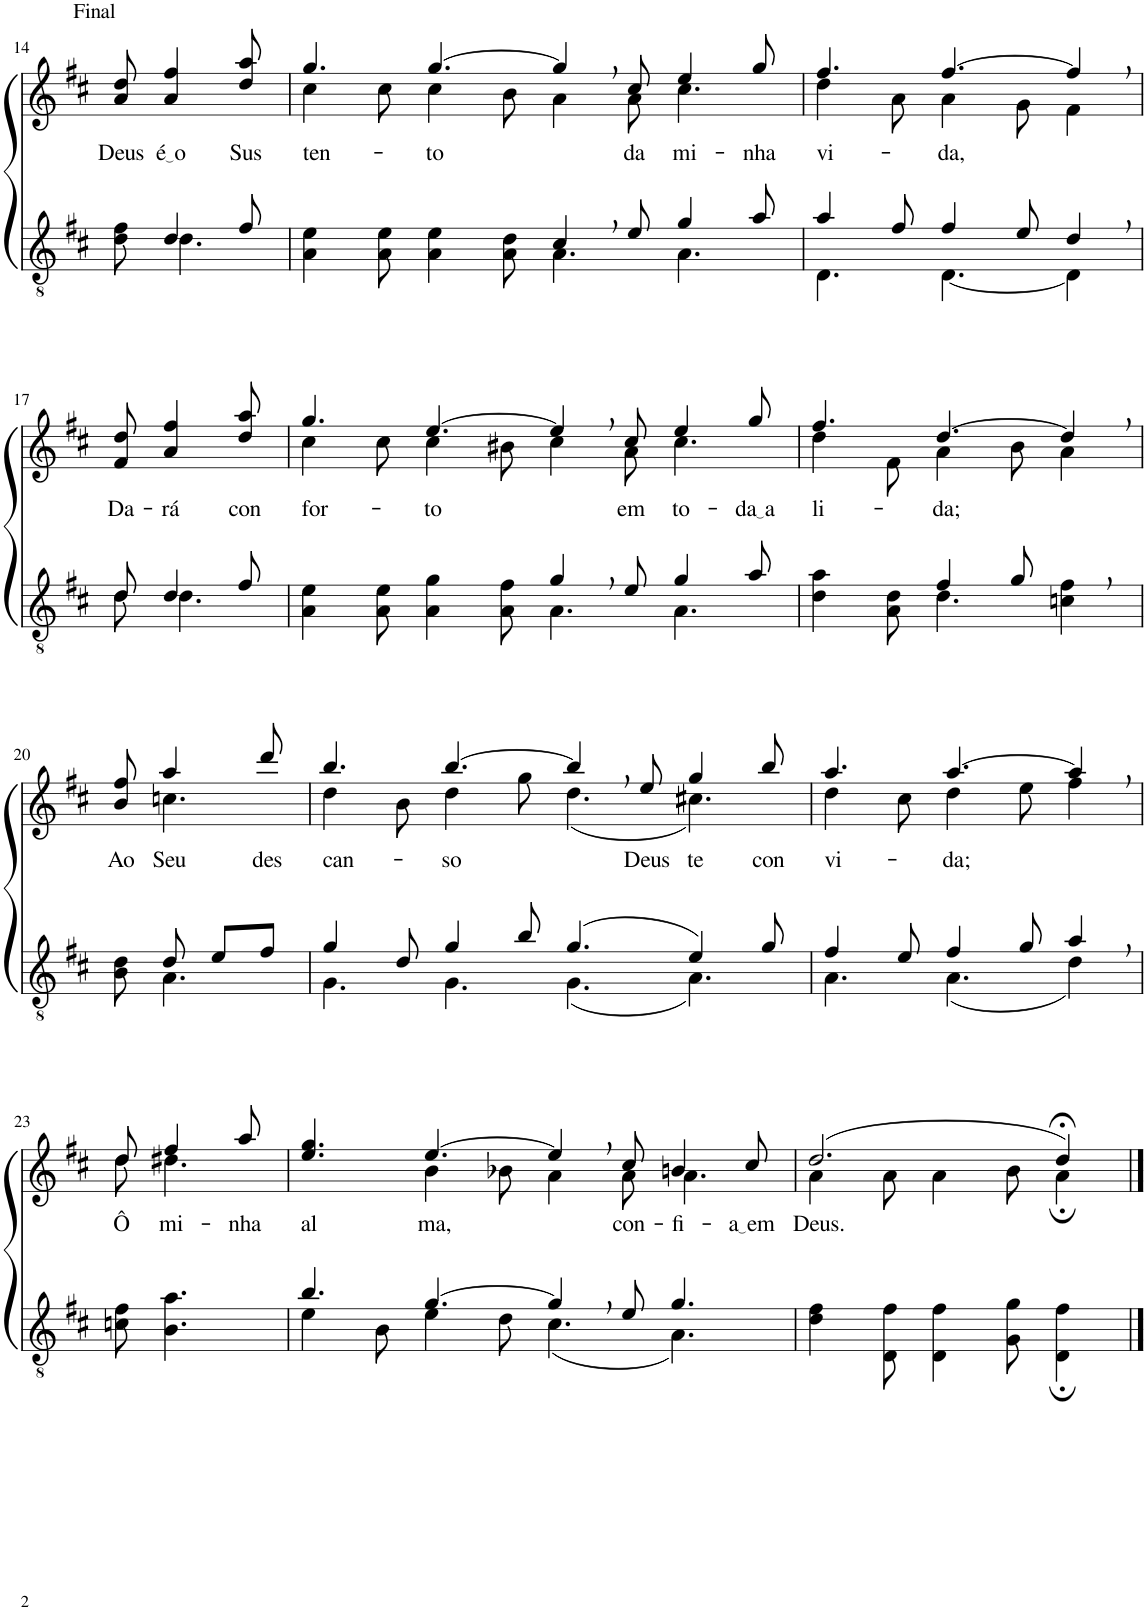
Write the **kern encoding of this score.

**kern	**kern	**text
*part2	*part1	*part1
*staff2	*staff1	*staff1
*I"Parte III e IV	*I"Parte I e II	*
!!LO:PB:g=z
*clefGv2	*clefG2	*
*Trd5c9	*Trd5c9	*
*k[f#c#]	*k[f#c#]	*
*M12/8	*M12/8	*
=14	=14	=14
*^	*	*
!	!	!LO:TX:a:t=Final	!
!	!	!	!LO:LY:b
8d\ 8f#\	8ryy	8a/ 8dd/	Deus
!	!	!	!LO:LY:b
4d/	4.d\	4a/ 4ff#/	é o
!	!	!	!LO:LY:b
8f#/	.	8dd/ 8aa/	Sus-
=15	=15	=15	=15
*	*	*^	*
!	!	!	!	!LO:LY:b
2.ryy	4A\ 4e\	4.gg/	4cc#\	-ten-
.	8A\ 8e\	.	8cc#\	.
!	!	!	!	!LO:LY:b
.	4A\ 4e\	[4.gg/	4cc#\	-to
.	8A\ 8d\	.	8b\	.
4c#,/	4.A\	4gg,/]	4a\	.
!	!	!	!	!LO:LY:b
8e/	.	8cc#/	8a\	da
!	!	!	!	!LO:LY:b
4g/	4.A\	4ee/	4.cc#\	mi-
!	!	!	!	!LO:LY:b
8a/	.	8gg/	.	-nha
=16	=16	=16	=16	=16
!	!	!	!	!LO:LY:b
4a/	4.D\	4.ff#/	4dd\	vi-
8f#/	.	.	8a\	.
!	!	!	!	!LO:LY:b
4f#/	[4.D\	[4.ff#/	4a\	-da,
8e/	.	.	8g\	.
4d,/	4D\]	4ff#,/]	4f#\	.
!!LO:LB:g=z
=17	=17	=17	=17	=17
!	!	!	!	!LO:LY:b
*	*	*v	*v	*
8d/	8d\	8f#/ 8dd/	Da-
!	!	!	!LO:LY:b
4d/	4.d\	4a/ 4ff#/	-rá
!	!	!	!LO:LY:b
8f#/	.	8dd/ 8aa/	con-
=18	=18	=18	=18
*	*	*^	*
!	!	!	!	!LO:LY:b
2.ryy	4A\ 4e\	4.gg/	4cc#\	-for-
.	8A\ 8e\	.	8cc#\	.
!	!	!	!	!LO:LY:b
.	4A\ 4g\	[4.ee/	4cc#\	-to
.	8A\ 8f#\	.	8b#X\	.
4g,/	4.A\	4ee,/]	4cc#\	.
!	!	!	!	!LO:LY:b
8e/	.	8cc#/	8a\	em
!	!	!	!	!LO:LY:b
4g/	4.A\	4ee/	4.cc#\	to-
!	!	!	!	!LO:LY:b
8a/	.	8gg/	.	da a
=19	=19	=19	=19	=19
!	!	!	!	!LO:LY:b
4ryy	4d\ 4a\	4.ff#/	4dd\	li-
8ryy	8A\ 8d\	.	8f#\	.
!	!	!	!	!LO:LY:b
4f#/	4.d\	[4.dd/	4a\	-da;
8g/	.	.	8b\	.
8ryy	4cn\ 4f#\	4dd,/]	4a\	.
8ryy	.	.	.	.
!!LO:LB:g=z	!!
=20	=20	=20	=20	=20
!	!	!	!	!LO:LY:b
8ryy	8B\ 8d\	8b/ 8ff#/	8ryy	Ao
!	!	!	!	!LO:LY:b
8d/	4.A\	4aa/	4.ccn\	Seu
8e/L	.	.	.	.
!	!	!	!	!LO:LY:b
8f#/J	.	8ddd/	.	des-
=21	=21	=21	=21	=21
!	!	!	!	!LO:LY:b
4g/	4.G\	4.bb/	4dd\	-can-
8d/	.	.	8b\	.
!	!	!	!	!LO:LY:b
4g/	4.G\	[4.bb/	4dd\	-so
8b/	.	.	8gg\	.
(4.g/	(4.G\	4bb,/]	(4.dd\	.
!	!	!	!	!LO:LY:b
.	.	8ee/	.	Deus
!	!	!	!	!LO:LY:b
4e/)	4.A\)	4gg/	4.cc#X\)	te
!	!	!	!	!LO:LY:b
8g/	.	8bb/	.	con-
=22	=22	=22	=22	=22
!	!	!	!	!LO:LY:b
4f#/	4.A\	4.aa/	4dd\	-vi-
8e/	.	.	8cc#\	.
!	!	!	!	!LO:LY:b
4f#/	(4.A\	[4.aa/	4dd\	-da;
8g/	.	.	8ee\	.
4a,/	4d\)	4aa,/]	4ff#\	.
!!LO:LB:g=z	!!
=23	=23	=23	=23	=23
!	!	!	!	!LO:LY:b
*v	*v	*	*	*
8cn\ 8f#\	8dd/	8dd\	Ô
!	!	!	!LO:LY:b
4.B\ 4.a\	4ff#/	4.dd#X\	mi-
!	!	!	!LO:LY:b
.	8aa/	.	-nha
=24	=24	=24	=24
*^	*	*	*
!	!	!	!	!LO:LY:b
4.b/	4e\	4.ee/ 4.gg/	4.ryy	al-
.	8B\	.	.	.
!	!	!	!	!LO:LY:b
[4.g/	4e\	[4.ee/	4b\	-ma,
.	8d\	.	8b-X\	.
4g,/]	(4.c#\	4ee,/]	4a\	.
!	!	!	!	!LO:LY:b
8e/	.	8cc#/	8a\	con-
!	!	!	!	!LO:LY:b
4.g/	4.A\)	4bn/	4.a\	-fi-
!	!	!	!	!LO:LY:b
.	.	8cc#/	.	a em
*v	*v	*	*	*
=25	=25	=25	=25
!	!	!	!LO:LY:b
4d\ 4f#\	(2.dd/	4a\	Deus.
8D\ 8f#\	.	8a\	.
4D\ 4f#\	.	4a\	.
8G\ 8g\	.	8b\	.
4D\; 4f#\;	4dd;</)	4a;\	.
*	*v	*v	*
==	==	==
*-	*-	*-
